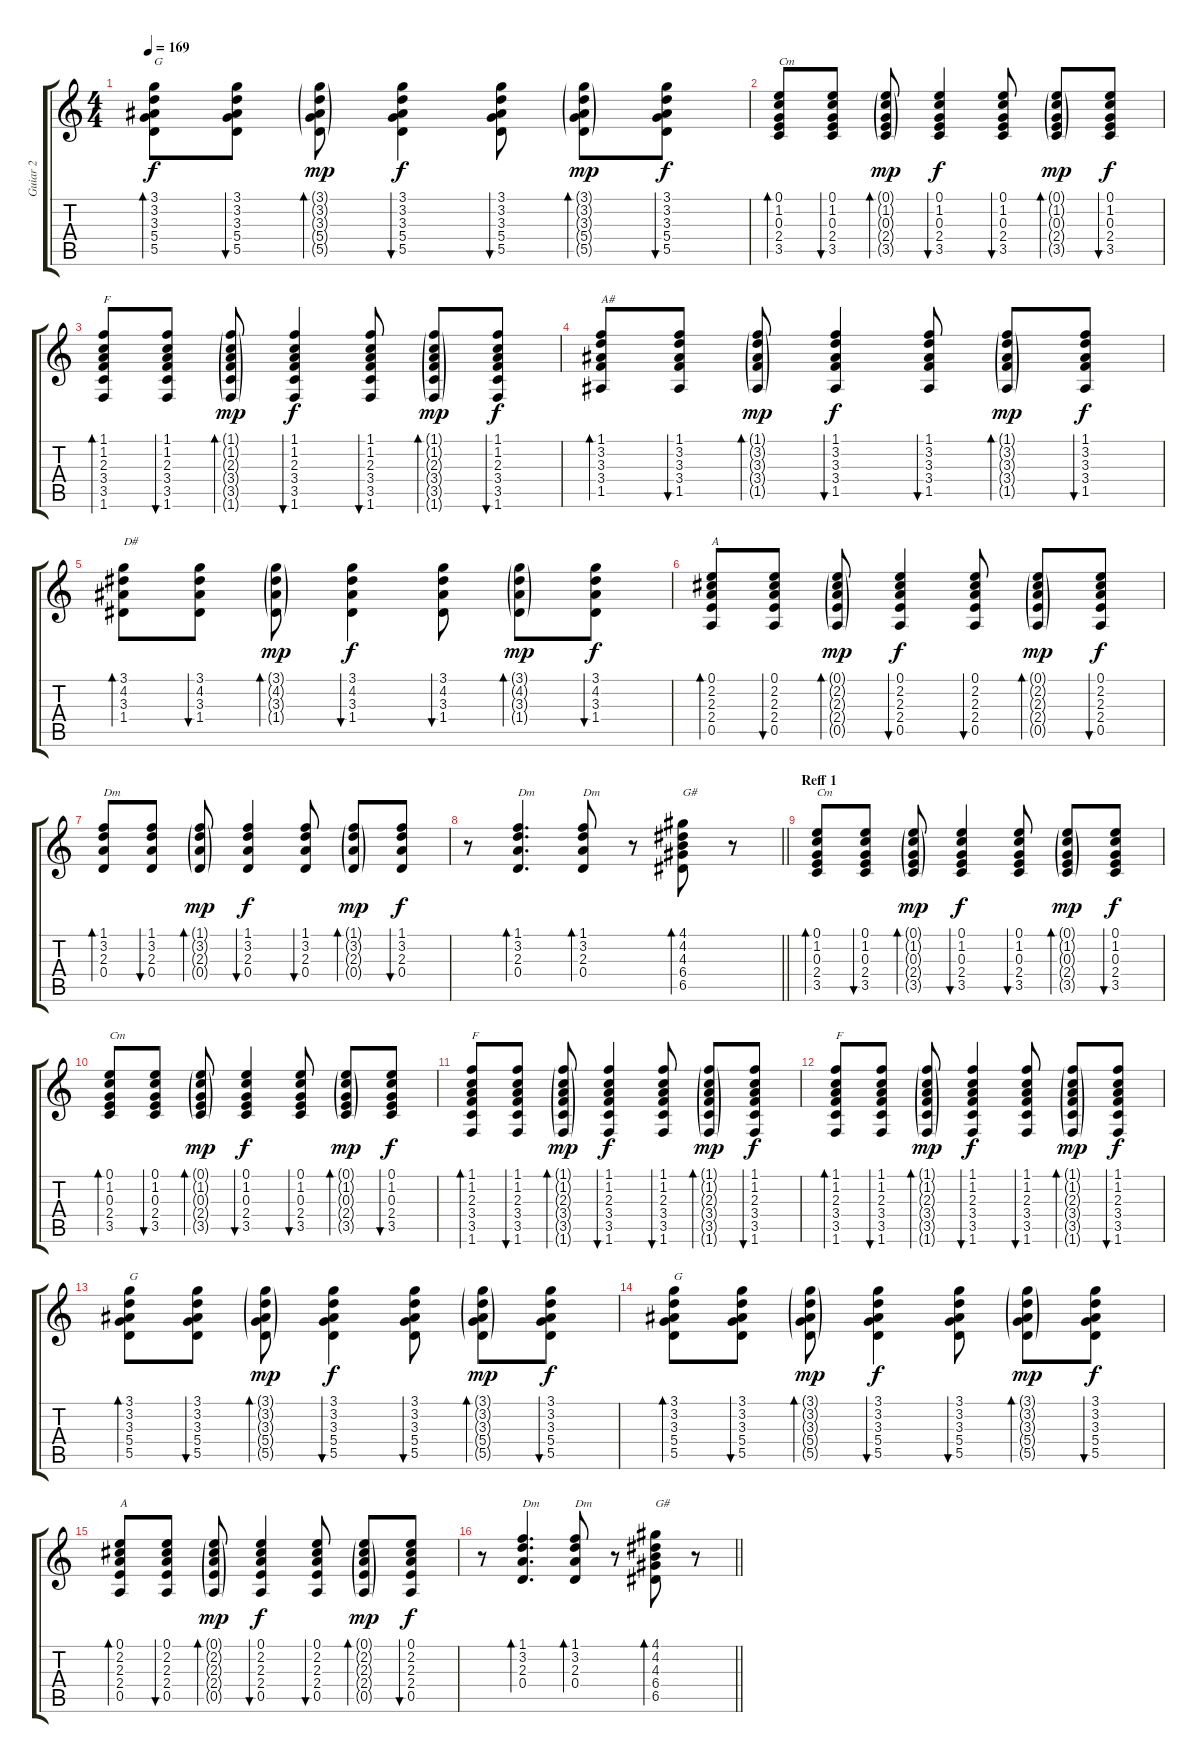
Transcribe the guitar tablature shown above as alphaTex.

\track ("Guiar 2" "Guiar 2") {instrument acousticguitarsteel}
\staff {score tabs}
\tuning (E4 B3 G3 D3 A2 E2) {hide}
\ts (4 4)
\tempo 169
\clef g2
\ks c
(3.1 3.2 3.3 5.4 5.5).8{bd 30 txt "G" dy f} (3.1 3.2 3.3 5.4 5.5).8{bu 30} (3.1{g} 3.2{g} 3.3{g} 5.4{g} 5.5{g}).8{bd 30 dy mp} (3.1 3.2 3.3 5.4 5.5).4{bu 30 dy f} (3.1 3.2 3.3 5.4 5.5).8{bu 30} (3.1{g} 3.2{g} 3.3{g} 5.4{g} 5.5{g}).8{bd 30 dy mp} (3.1 3.2 3.3 5.4 5.5).8{bu 30 dy f} |
(0.1 1.2 0.3 2.4 3.5).8{bd 30 txt "Cm"} (0.1 1.2 0.3 2.4 3.5).8{bu 30} (0.1{g} 1.2{g} 0.3{g} 2.4{g} 3.5{g}).8{bd 30 dy mp} (0.1 1.2 0.3 2.4 3.5).4{bu 30 dy f} (0.1 1.2 0.3 2.4 3.5).8{bu 30} (0.1{g} 1.2{g} 0.3{g} 2.4{g} 3.5{g}).8{bd 30 dy mp} (0.1 1.2 0.3 2.4 3.5).8{bu 30 dy f} |
(1.1 1.2 2.3 3.4 3.5 1.6).8{bd 30 txt "F"} (1.1 1.2 2.3 3.4 3.5 1.6).8{bu 30} (1.1{g} 1.2{g} 2.3{g} 3.4{g} 3.5{g} 1.6{g}).8{bd 30 dy mp} (1.1 1.2 2.3 3.4 3.5 1.6).4{bu 30 dy f} (1.1 1.2 2.3 3.4 3.5 1.6).8{bu 30} (1.1{g} 1.2{g} 2.3{g} 3.4{g} 3.5{g} 1.6{g}).8{bd 30 dy mp} (1.1 1.2 2.3 3.4 3.5 1.6).8{bu 30 dy f} |
(1.1 3.2 3.3 3.4 1.5).8{bd 30 txt "A#"} (1.1 3.2 3.3 3.4 1.5).8{bu 30} (1.1{g} 3.2{g} 3.3{g} 3.4{g} 1.5{g}).8{bd 30 dy mp} (1.1 3.2 3.3 3.4 1.5).4{bu 30 dy f} (1.1 3.2 3.3 3.4 1.5).8{bu 30} (1.1{g} 3.2{g} 3.3{g} 3.4{g} 1.5{g}).8{bd 30 dy mp} (1.1 3.2 3.3 3.4 1.5).8{bu 30 dy f} |
(3.1 4.2 3.3 1.4).8{bd 30 txt "D#"} (3.1 4.2 3.3 1.4).8{bu 30} (3.1{g} 4.2{g} 3.3{g} 1.4{g}).8{bd 30 dy mp} (3.1 4.2 3.3 1.4).4{bu 30 dy f} (3.1 4.2 3.3 1.4).8{bu 30} (3.1{g} 4.2{g} 3.3{g} 1.4{g}).8{bd 30 dy mp} (3.1 4.2 3.3 1.4).8{bu 30 dy f} |
(0.1 2.2 2.3 2.4 0.5).8{bd 30 txt "A"} (0.1 2.2 2.3 2.4 0.5).8{bu 30} (0.1{g} 2.2{g} 2.3{g} 2.4{g} 0.5{g}).8{bd 30 dy mp} (0.1 2.2 2.3 2.4 0.5).4{bu 30 dy f} (0.1 2.2 2.3 2.4 0.5).8{bu 30} (0.1{g} 2.2{g} 2.3{g} 2.4{g} 0.5{g}).8{bd 30 dy mp} (0.1 2.2 2.3 2.4 0.5).8{bu 30 dy f} |
(1.1 3.2 2.3 0.4).8{bd 30 txt "Dm"} (1.1 3.2 2.3 0.4).8{bu 30} (1.1{g} 3.2{g} 2.3{g} 0.4{g}).8{bd 30 dy mp} (1.1 3.2 2.3 0.4).4{bu 30 dy f} (1.1 3.2 2.3 0.4).8{bu 30} (1.1{g} 3.2{g} 2.3{g} 0.4{g}).8{bd 30 dy mp} (1.1 3.2 2.3 0.4).8{bu 30 dy f} |
\barLineRight lightlight
r.8 (1.1 3.2 2.3 0.4).4{d bd 30 txt "Dm"} (1.1 3.2 2.3 0.4).8{bd 30 txt "Dm"} r.8 (4.1 4.2 4.3 6.4 6.5).8{bd 30 txt "G#"} r.8 |
\section ("" "Reff 1")
(0.1 1.2 0.3 2.4 3.5).8{bd 30 txt "Cm"} (0.1 1.2 0.3 2.4 3.5).8{bu 30} (0.1{g} 1.2{g} 0.3{g} 2.4{g} 3.5{g}).8{bd 30 dy mp} (0.1 1.2 0.3 2.4 3.5).4{bu 30 dy f} (0.1 1.2 0.3 2.4 3.5).8{bu 30} (0.1{g} 1.2{g} 0.3{g} 2.4{g} 3.5{g}).8{bd 30 dy mp} (0.1 1.2 0.3 2.4 3.5).8{bu 30 dy f} |
(0.1 1.2 0.3 2.4 3.5).8{bd 30 txt "Cm"} (0.1 1.2 0.3 2.4 3.5).8{bu 30} (0.1{g} 1.2{g} 0.3{g} 2.4{g} 3.5{g}).8{bd 30 dy mp} (0.1 1.2 0.3 2.4 3.5).4{bu 30 dy f} (0.1 1.2 0.3 2.4 3.5).8{bu 30} (0.1{g} 1.2{g} 0.3{g} 2.4{g} 3.5{g}).8{bd 30 dy mp} (0.1 1.2 0.3 2.4 3.5).8{bu 30 dy f} |
(1.1 1.2 2.3 3.4 3.5 1.6).8{bd 30 txt "F"} (1.1 1.2 2.3 3.4 3.5 1.6).8{bu 30} (1.1{g} 1.2{g} 2.3{g} 3.4{g} 3.5{g} 1.6{g}).8{bd 30 dy mp} (1.1 1.2 2.3 3.4 3.5 1.6).4{bu 30 dy f} (1.1 1.2 2.3 3.4 3.5 1.6).8{bu 30} (1.1{g} 1.2{g} 2.3{g} 3.4{g} 3.5{g} 1.6{g}).8{bd 30 dy mp} (1.1 1.2 2.3 3.4 3.5 1.6).8{bu 30 dy f} |
(1.1 1.2 2.3 3.4 3.5 1.6).8{bd 30 txt "F"} (1.1 1.2 2.3 3.4 3.5 1.6).8{bu 30} (1.1{g} 1.2{g} 2.3{g} 3.4{g} 3.5{g} 1.6{g}).8{bd 30 dy mp} (1.1 1.2 2.3 3.4 3.5 1.6).4{bu 30 dy f} (1.1 1.2 2.3 3.4 3.5 1.6).8{bu 30} (1.1{g} 1.2{g} 2.3{g} 3.4{g} 3.5{g} 1.6{g}).8{bd 30 dy mp} (1.1 1.2 2.3 3.4 3.5 1.6).8{bu 30 dy f} |
(3.1 3.2 3.3 5.4 5.5).8{bd 30 txt "G"} (3.1 3.2 3.3 5.4 5.5).8{bu 30} (3.1{g} 3.2{g} 3.3{g} 5.4{g} 5.5{g}).8{bd 30 dy mp} (3.1 3.2 3.3 5.4 5.5).4{bu 30 dy f} (3.1 3.2 3.3 5.4 5.5).8{bu 30} (3.1{g} 3.2{g} 3.3{g} 5.4{g} 5.5{g}).8{bd 30 dy mp} (3.1 3.2 3.3 5.4 5.5).8{bu 30 dy f} |
(3.1 3.2 3.3 5.4 5.5).8{bd 30 txt "G"} (3.1 3.2 3.3 5.4 5.5).8{bu 30} (3.1{g} 3.2{g} 3.3{g} 5.4{g} 5.5{g}).8{bd 30 dy mp} (3.1 3.2 3.3 5.4 5.5).4{bu 30 dy f} (3.1 3.2 3.3 5.4 5.5).8{bu 30} (3.1{g} 3.2{g} 3.3{g} 5.4{g} 5.5{g}).8{bd 30 dy mp} (3.1 3.2 3.3 5.4 5.5).8{bu 30 dy f} |
(0.1 2.2 2.3 2.4 0.5).8{bd 30 txt "A"} (0.1 2.2 2.3 2.4 0.5).8{bu 30} (0.1{g} 2.2{g} 2.3{g} 2.4{g} 0.5{g}).8{bd 30 dy mp} (0.1 2.2 2.3 2.4 0.5).4{bu 30 dy f} (0.1 2.2 2.3 2.4 0.5).8{bu 30} (0.1{g} 2.2{g} 2.3{g} 2.4{g} 0.5{g}).8{bd 30 dy mp} (0.1 2.2 2.3 2.4 0.5).8{bu 30 dy f} |
\barLineRight lightlight
r.8 (1.1 3.2 2.3 0.4).4{d bd 30 txt "Dm"} (1.1 3.2 2.3 0.4).8{bd 30 txt "Dm"} r.8 (4.1 4.2 4.3 6.4 6.5).8{bd 30 txt "G#"} r.8
